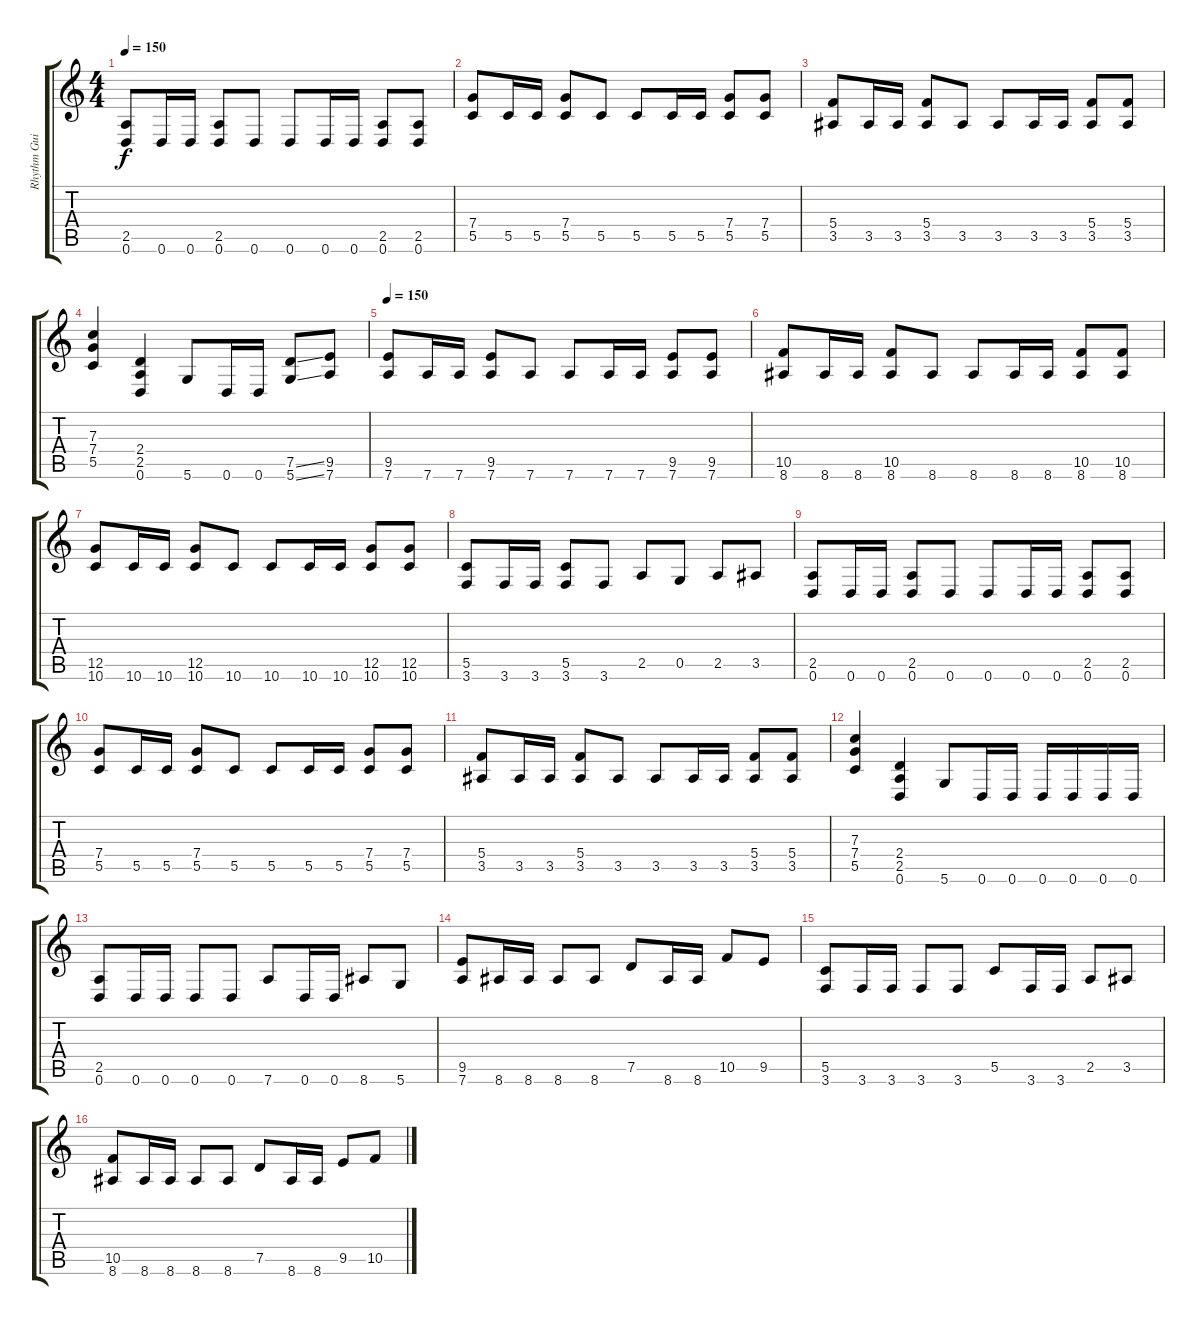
\track ("Rhythm Guitar" "Rhythm Gui") {instrument distortionguitar}
\staff {score tabs}
\tuning (D4 A3 F3 C3 G2 D2) {hide}
\ts (4 4)
\tempo 150
\clef g2
\ks c
(2.5 0.6).8{dy f volume 12} 0.6.16 0.6.16 (2.5 0.6).8 0.6.8 0.6.8 0.6.16 0.6.16 (2.5 0.6).8 (2.5 0.6).8 |
(7.4 5.5).8 5.5.16 5.5.16 (7.4 5.5).8 5.5.8 5.5.8 5.5.16 5.5.16 (7.4 5.5).8 (7.4 5.5).8 |
(5.4 3.5).8 3.5.16 3.5.16 (5.4 3.5).8 3.5.8 3.5.8 3.5.16 3.5.16 (5.4 3.5).8 (5.4 3.5).8 |
(7.3 7.4 5.5).4 (2.4 2.5 0.6).4 5.6.8 0.6.16 0.6.16 (7.5{ss} 5.6{ss}).8 (9.5 7.6).8 |
\tempo 150
(9.5 7.6).8{volume 12} 7.6.16 7.6.16 (9.5 7.6).8 7.6.8 7.6.8 7.6.16 7.6.16 (9.5 7.6).8 (9.5 7.6).8 |
(10.5 8.6).8 8.6.16 8.6.16 (10.5 8.6).8 8.6.8 8.6.8 8.6.16 8.6.16 (10.5 8.6).8 (10.5 8.6).8 |
(12.5 10.6).8 10.6.16 10.6.16 (12.5 10.6).8 10.6.8 10.6.8 10.6.16 10.6.16 (12.5 10.6).8 (12.5 10.6).8 |
(5.5 3.6).8 3.6.16 3.6.16 (5.5 3.6).8 3.6.8 2.5.8 0.5.8 2.5.8 3.5.8 |
(2.5 0.6).8{volume 12} 0.6.16 0.6.16 (2.5 0.6).8 0.6.8 0.6.8 0.6.16 0.6.16 (2.5 0.6).8 (2.5 0.6).8 |
(7.4 5.5).8 5.5.16 5.5.16 (7.4 5.5).8 5.5.8 5.5.8 5.5.16 5.5.16 (7.4 5.5).8 (7.4 5.5).8 |
(5.4 3.5).8 3.5.16 3.5.16 (5.4 3.5).8 3.5.8 3.5.8 3.5.16 3.5.16 (5.4 3.5).8 (5.4 3.5).8 |
(7.3 7.4 5.5).4 (2.4 2.5 0.6).4 5.6.8 0.6.16 0.6.16 0.6.16 0.6.16 0.6.16 0.6.16 |
(2.5 0.6).8 0.6.16 0.6.16 0.6.8 0.6.8 7.6.8 0.6.16 0.6.16 8.6.8 5.6.8 |
(9.5 7.6).8 8.6.16 8.6.16 8.6.8 8.6.8 7.5.8 8.6.16 8.6.16 10.5.8 9.5.8 |
(5.5 3.6).8 3.6.16 3.6.16 3.6.8 3.6.8 5.5.8 3.6.16 3.6.16 2.5.8 3.5.8 |
(10.5 8.6).8 8.6.16 8.6.16 8.6.8 8.6.8 7.5.8 8.6.16 8.6.16 9.5.8 10.5.8
